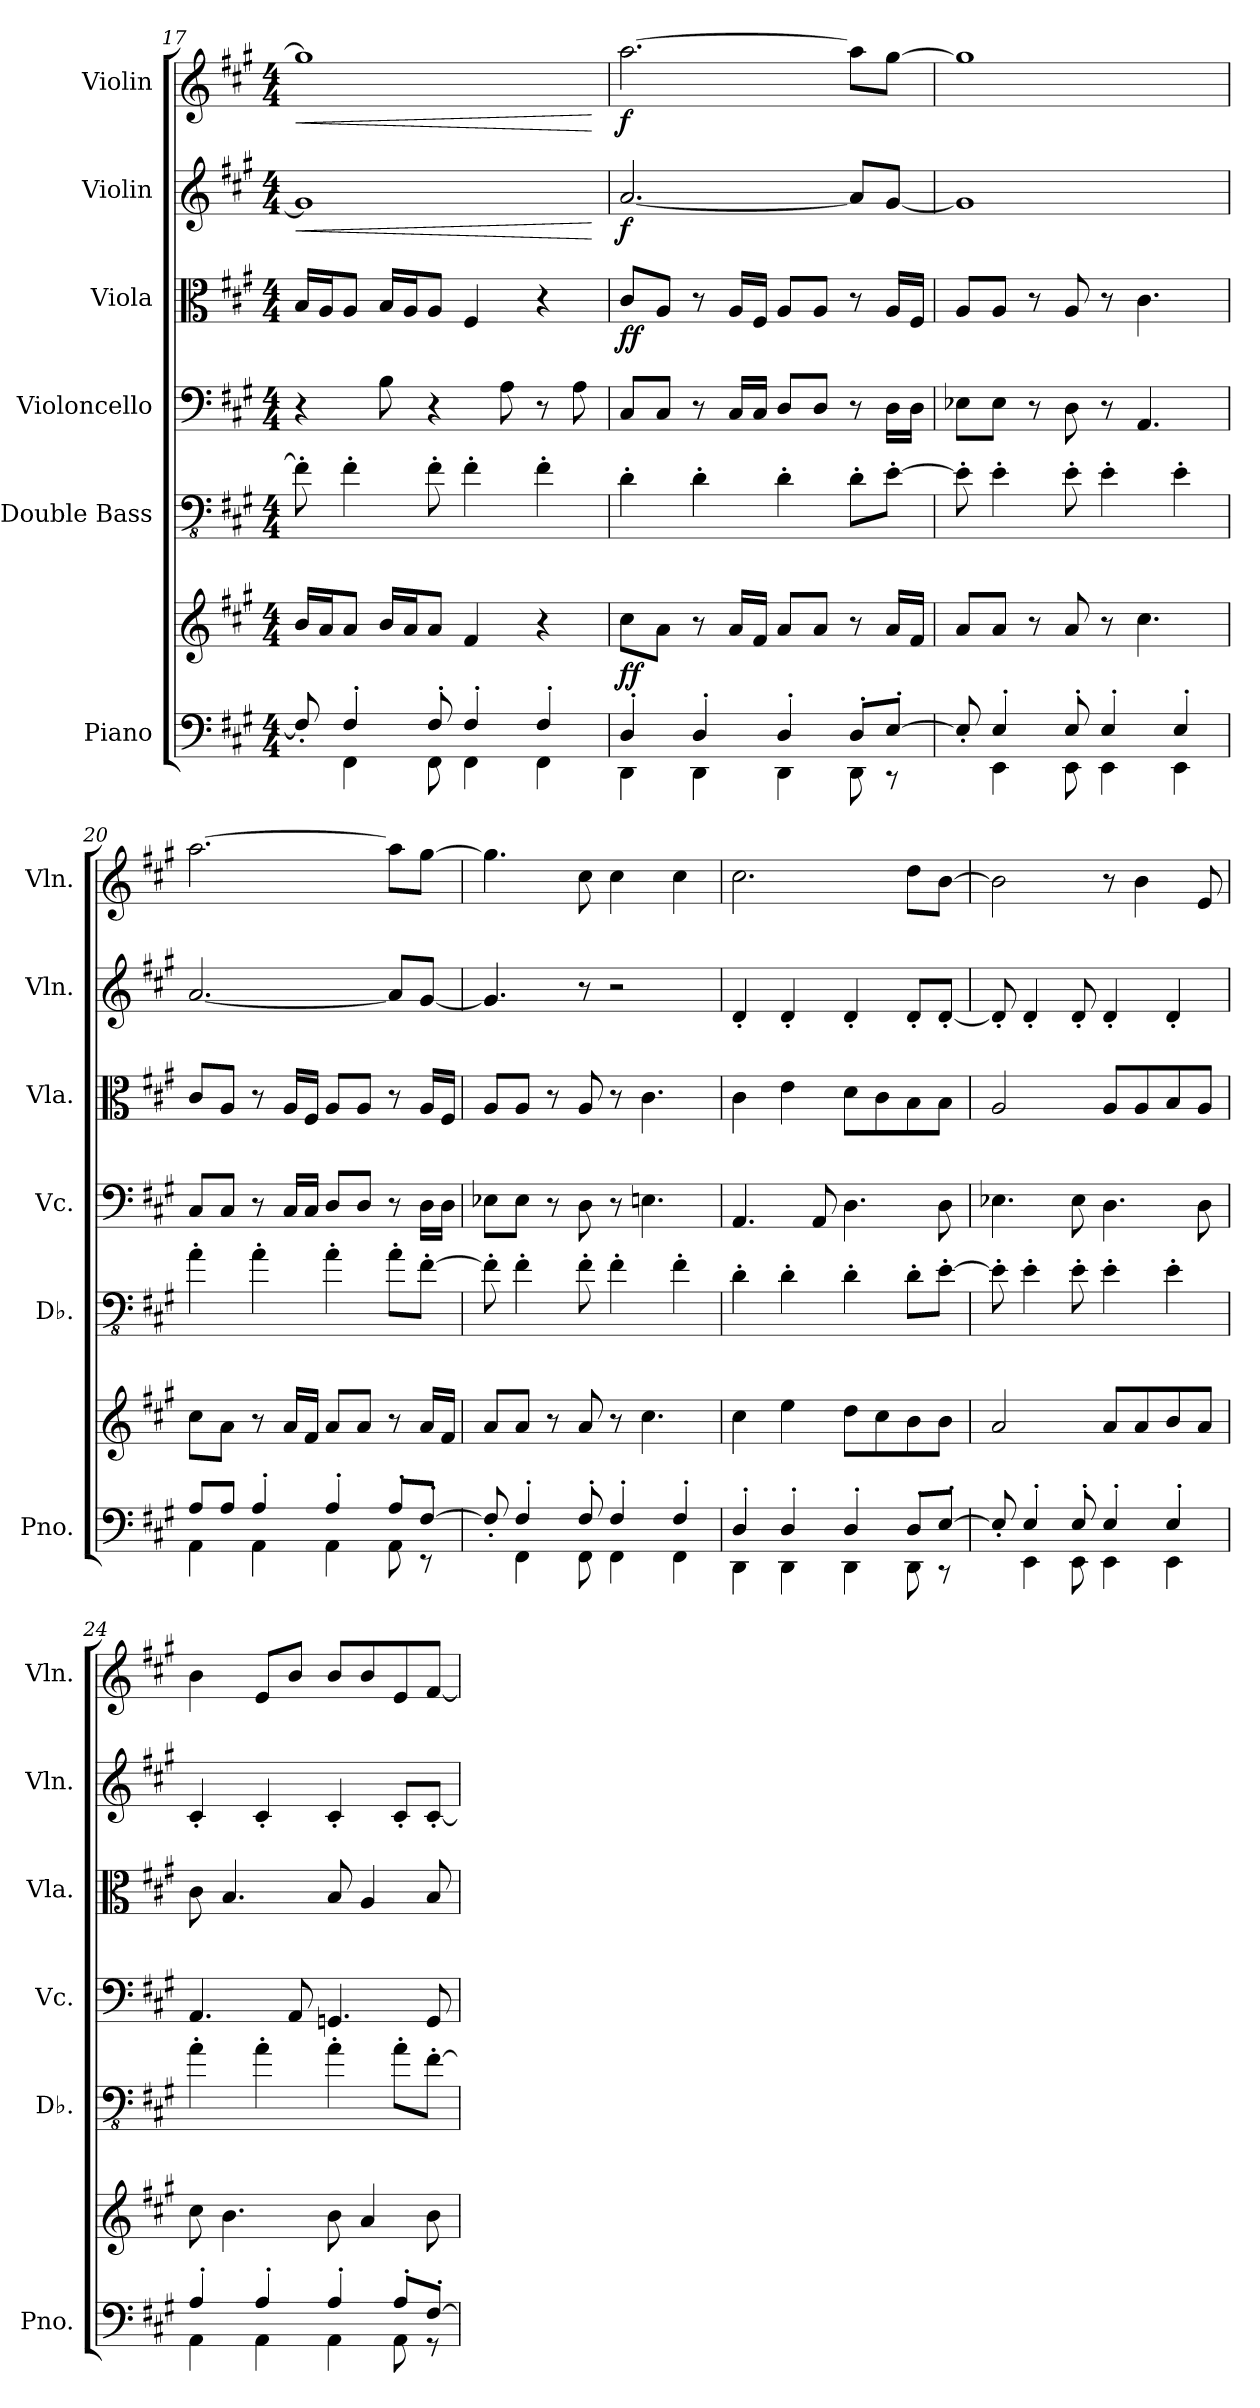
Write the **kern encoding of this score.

**kern	**kern	**dynam	**kern	**kern	**kern	**dynam	**kern	**dynam	**kern	**dynam
*part6	*part6	*part6	*part5	*part4	*part3	*part3	*part2	*part2	*part1	*part1
*staff7	*staff6	*staff6/7	*staff5	*staff4	*staff3	*staff3	*staff2	*staff2	*staff1	*staff1
*I"Piano	*	*	*I"Double Bass	*I"Violoncello	*I"Viola	*	*I"Violin	*	*I"Violin	*
*I'Pno.	*	*	*I'Db.	*I'Vc.	*I'Vla.	*	*I'Vln.	*	*I'Vln.	*
*clefF4	*clefG2	*	*clefFv4	*clefF4	*clefC3	*	*clefG2	*	*clefG2	*
*	*	*	*ITrd7c12	*	*	*	*	*	*	*
*k[f#c#g#]	*k[f#c#g#]	*	*k[f#c#g#]	*k[f#c#g#]	*k[f#c#g#]	*	*k[f#c#g#]	*	*k[f#c#g#]	*
*M4/4	*M4/4	*	*M4/4	*M4/4	*M4/4	*	*M4/4	*	*M4/4	*
=17	=17	=17	=17	=17	=17	=17	=17	=17	=17	=17
*^	*	*	*	*	*	*	*	*	*	*
!	!	!	!	!	!	!	!	!	!LO:HP:b	!	!LO:HP:b
8F#'/]	8ryy	16b/LL	.	8FF#'\]	4r	16B/LL	.	1g#]	<	1gg#]	<
.	.	16a/J	.	.	.	16A/J	.	.	.	.	.
4F#'/	4FF#\	8a/J	.	4FF#'\	.	8A/J	.	.	.	.	.
.	.	16b/LL	.	.	8B\	16B/LL	.	.	.	.	.
.	.	16a/J	.	.	.	16A/J	.	.	.	.	.
8F#'/	8FF#\	8a/J	.	8FF#'\	4r	8A/J	.	.	.	.	.
4F#'/	4FF#\	4f#/	.	4FF#'\	.	4F#/	.	.	.	.	.
.	.	.	.	.	8A\	.	.	.	.	.	.
4F#'/	4FF#\	4r	.	4FF#'\	8r	4r	.	.	.	.	.
.	.	.	.	.	8A\	.	.	.	.	.	.
*v	*v	*	*	*	*	*	*	*	*	*	*
.	.	.	.	.	.	.	.	[	.	[
=18	=18	=18	=18	=18	=18	=18	=18	=18	=18	=18
*^	*	*	*	*	*	*	*	*	*	*
!	!	!	!LO:DY:b	!	!	!	!LO:DY:b	!	!LO:DY:b	!	!LO:DY:b
4D'/	4DD\	8cc#\L	ff	4DD'\	8C#/L	8c#/L	ff	[2.a/	f	[2.aa\	f
.	.	8a\J	.	.	8C#/J	8A/J	.	.	.	.	.
4D'/	4DD\	8r	.	4DD'\	8r	8r	.	.	.	.	.
.	.	16a/LL	.	.	16C#/LL	16A/LL	.	.	.	.	.
.	.	16f#/JJ	.	.	16C#/JJ	16F#/JJ	.	.	.	.	.
4D'/	4DD\	8a/L	.	4DD'\	8D/L	8A/L	.	.	.	.	.
.	.	8a/J	.	.	8D/J	8A/J	.	.	.	.	.
8D'/L	8DD\	8r	.	8DD'\L	8r	8r	.	8a/L]	.	8aa\L]	.
[8E'/J	8r	16a/LL	.	[8EE'\J	16D\LL	16A/LL	.	[8g#/J	.	[8gg#\J	.
.	.	16f#/JJ	.	.	16D\JJ	16F#/JJ	.	.	.	.	.
!!LO:PB:g=z
=19	=19	=19	=19	=19	=19	=19	=19	=19	=19	=19	=19
8E'/]	8ryy	8a/L	.	8EE'\]	8E-X\L	8A/L	.	1g#]	.	1gg#]	.
4E'/	4EE\	8a/J	.	4EE'\	8E-\J	8A/J	.	.	.	.	.
.	.	8r	.	.	8r	8r	.	.	.	.	.
8E'/	8EE\	8a/	.	8EE'\	8D\	8A/	.	.	.	.	.
4E'/	4EE\	8r	.	4EE'\	8r	8r	.	.	.	.	.
.	.	4.cc#\	.	.	4.AA/	4.c#\	.	.	.	.	.
4E'/	4EE\	.	.	4EE'\	.	.	.	.	.	.	.
=20	=20	=20	=20	=20	=20	=20	=20	=20	=20	=20	=20
8A/L	4AA\	8cc#\L	.	4AA'\	8C#/L	8c#/L	.	[2.a/	.	[2.aa\	.
8A/J	.	8a\J	.	.	8C#/J	8A/J	.	.	.	.	.
4A'/	4AA\	8r	.	4AA'\	8r	8r	.	.	.	.	.
.	.	16a/LL	.	.	16C#/LL	16A/LL	.	.	.	.	.
.	.	16f#/JJ	.	.	16C#/JJ	16F#/JJ	.	.	.	.	.
4A'/	4AA\	8a/L	.	4AA'\	8D/L	8A/L	.	.	.	.	.
.	.	8a/J	.	.	8D/J	8A/J	.	.	.	.	.
8A'/L	8AA\	8r	.	8AA'\L	8r	8r	.	8a/L]	.	8aa\L]	.
[8F#'/J	8r	16a/LL	.	[8FF#'\J	16D\LL	16A/LL	.	[8g#/J	.	[8gg#\J	.
.	.	16f#/JJ	.	.	16D\JJ	16F#/JJ	.	.	.	.	.
=21	=21	=21	=21	=21	=21	=21	=21	=21	=21	=21	=21
8F#'/]	8ryy	8a/L	.	8FF#'\]	8E-X\L	8A/L	.	4.g#/]	.	4.gg#\]	.
4F#'/	4FF#\	8a/J	.	4FF#'\	8E-\J	8A/J	.	.	.	.	.
.	.	8r	.	.	8r	8r	.	.	.	.	.
8F#'/	8FF#\	8a/	.	8FF#'\	8D\	8A/	.	8r	.	8cc#\	.
4F#'/	4FF#\	8r	.	4FF#'\	8r	8r	.	2r	.	4cc#\	.
.	.	4.cc#\	.	.	4.En\	4.c#\	.	.	.	.	.
4F#'/	4FF#\	.	.	4FF#'\	.	.	.	.	.	4cc#\	.
=22	=22	=22	=22	=22	=22	=22	=22	=22	=22	=22	=22
4D'/	4DD\	4cc#\	.	4DD'\	4.AA/	4c#\	.	4d'/	.	2.cc#\	.
4D'/	4DD\	4ee\	.	4DD'\	.	4e\	.	4d'/	.	.	.
.	.	.	.	.	8AA/	.	.	.	.	.	.
4D'/	4DD\	8dd\L	.	4DD'\	4.D\	8d\L	.	4d'/	.	.	.
.	.	8cc#\	.	.	.	8c#\	.	.	.	.	.
8D'/L	8DD\	8b\	.	8DD'\L	.	8B\	.	8d'/L	.	8dd\L	.
[8E'/J	8r	8b\J	.	[8EE'\J	8D\	8B\J	.	[8d'/J	.	[8b\J	.
!!LO:PB:g=z
=23	=23	=23	=23	=23	=23	=23	=23	=23	=23	=23	=23
8E'/]	8ryy	2a/	.	8EE'\]	4.E-X\	2A/	.	8d'/]	.	2b\]	.
4E'/	4EE\	.	.	4EE'\	.	.	.	4d'/	.	.	.
8E'/	8EE\	.	.	8EE'\	8E-\	.	.	8d'/	.	.	.
4E'/	4EE\	8a/L	.	4EE'\	4.D\	8A/L	.	4d'/	.	8r	.
.	.	8a/	.	.	.	8A/	.	.	.	4b\	.
4E'/	4EE\	8b/	.	4EE'\	.	8B/	.	4d'/	.	.	.
.	.	8a/J	.	.	8D\	8A/J	.	.	.	8e/	.
=24	=24	=24	=24	=24	=24	=24	=24	=24	=24	=24	=24
4A'/	4AA\	8cc#\	.	4AA'\	4.AA/	8c#\	.	4c#'/	.	4b\	.
.	.	4.b\	.	.	.	4.B/	.	.	.	.	.
4A'/	4AA\	.	.	4AA'\	.	.	.	4c#'/	.	8e/L	.
.	.	.	.	.	8AA/	.	.	.	.	8b/J	.
4A'/	4AA\	8b\	.	4AA'\	4.GGn/	8B/	.	4c#'/	.	8b/L	.
.	.	4a/	.	.	.	4A/	.	.	.	8b/	.
8A'/L	8AA\	.	.	8AA'\L	.	.	.	8c#'/L	.	8e/	.
[8F#'/J	8r	8b\	.	[8FF#'\J	8GG/	8B/	.	[8c#'/J	.	[8f#/J	.
*v	*v	*	*	*	*	*	*	*	*	*	*
=	=	=	=	=	=	=	=	=	=	=
*-	*-	*-	*-	*-	*-	*-	*-	*-	*-	*-
